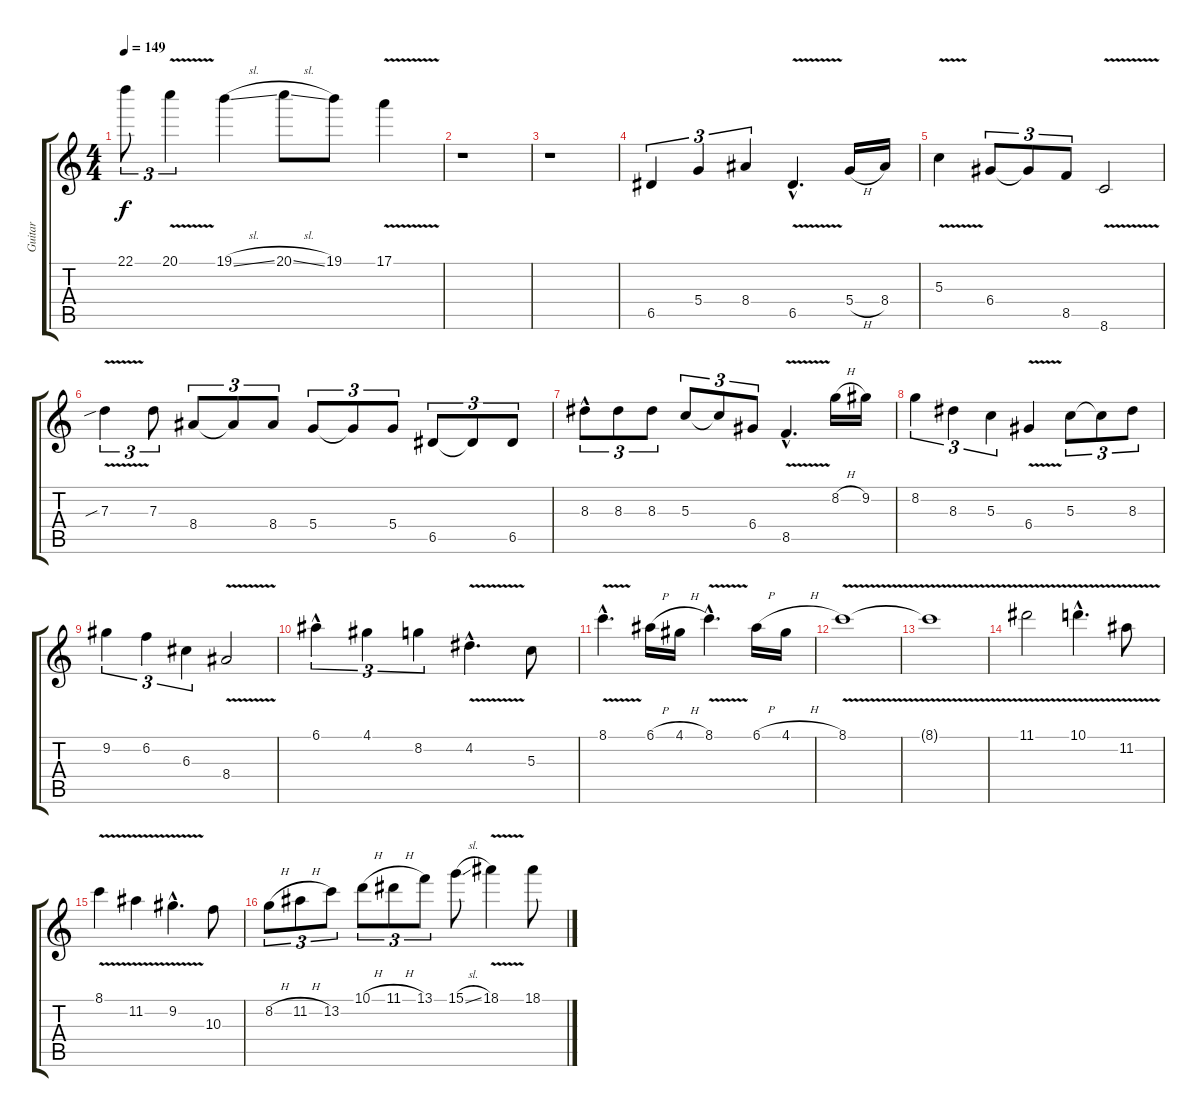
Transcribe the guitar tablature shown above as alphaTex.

\track ("Guitar" "Guitar") {instrument distortionguitar}
\staff {score tabs}
\tuning (E4 B3 G3 D3 A2 E2) {hide}
\ts (4 4)
\tempo 149
\clef g2
\ks c
22.1.8{tu (3 2) dy f} 20.1{v}.4{tu (3 2)} 19.1{sl}.4 20.1{sl}.8 19.1.8 17.1{v}.4 |
r.1 |
r.1 |
6.5.4{tu (3 2)} 5.4.4{tu (3 2)} 8.4.4{tu (3 2)} 6.5{v hac}.4{d} 5.4{h}.16 8.4.16 |
5.3{v}.4 6.4.8{tu (3 2)} 6.4{t}.8{tu (3 2)} 8.5.8{tu (3 2)} 8.6{v}.2 |
7.3{v sib}.4{tu (3 2)} 7.3.8{tu (3 2)} 8.4.8{tu (3 2)} 8.4{t}.8{tu (3 2)} 8.4.8{tu (3 2)} 5.4.8{tu (3 2)} 5.4{t}.8{tu (3 2)} 5.4.8{tu (3 2)} 6.5.8{tu (3 2)} 6.5{t}.8{tu (3 2)} 6.5.8{tu (3 2)} |
8.3{hac}.8{tu (3 2)} 8.3.8{tu (3 2)} 8.3.8{tu (3 2)} 5.3.8{tu (3 2)} 5.3{t}.8{tu (3 2)} 6.4.8{tu (3 2)} 8.5{v hac}.4{d} 8.2{h}.16 9.2.16 |
8.2.4{tu (3 2)} 8.3.4{tu (3 2)} 5.3.4{tu (3 2)} 6.4{v}.4 5.3.8{tu (3 2)} 5.3{t}.8{tu (3 2)} 8.3.8{tu (3 2)} |
9.2.4{tu (3 2)} 6.2.4{tu (3 2)} 6.3.4{tu (3 2)} 8.4{v}.2 |
6.1{hac}.4{tu (3 2)} 4.1.4{tu (3 2)} 8.2.4{tu (3 2)} 4.2{v hac}.4{d} 5.3.8 |
8.1{v hac}.4{d} 6.1{h}.16 4.1{h}.16 8.1{v hac}.4{d} 6.1{h}.16 4.1{h}.16 |
8.1{v}.1 |
8.1{t}.1 |
11.1{v}.2 10.1{v hac}.4{d} 11.2{v}.8 |
8.1{v}.4 11.2{v}.4 9.2{v hac}.4{d} 10.3.8 |
8.2{h}.8{tu (3 2)} 11.2{h}.8{tu (3 2)} 13.2.8{tu (3 2)} 10.1{h}.8{tu (3 2)} 11.1{h}.8{tu (3 2)} 13.1.8{tu (3 2)} 15.1{sl}.8 18.1{v}.4 18.1.8
